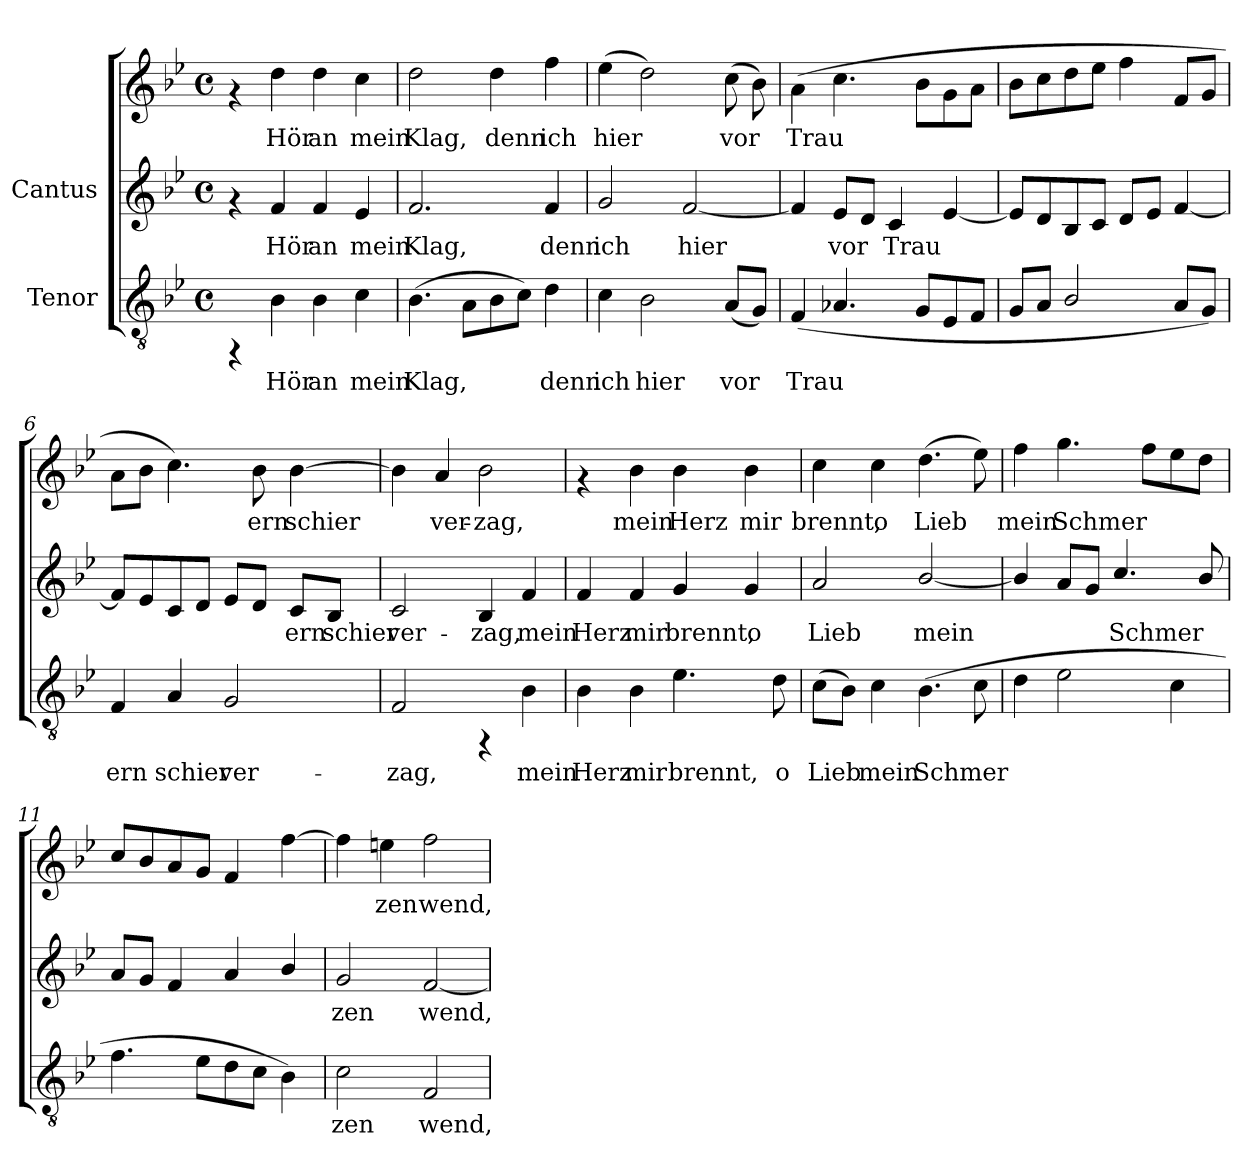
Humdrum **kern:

**kern	**text	**kern	**text	**kern	**text
*part2	*part2	*part1	*part1	*part1	*part1
*staff3	*staff3	*staff2	*staff2	*staff1	*staff1
*I"Tenor	*	*I"Cantus	*	*	*
!!LO:PB:g=z
*stria5	*	*stria5	*	*stria5	*
*clefGv2	*	*clefG2	*	*clefG2	*
*k[b-e-]	*	*k[b-e-]	*	*k[b-e-]	*
*B-:	*	*B-:	*	*B-:	*
*M4/4	*	*M4/4	*	*M4/4	*
*met(c)	*	*met(c)	*	*met(c)	*
*MM144	*	*MM144	*	*MM144	*
=1	=1	=1	=1	=1	=1
4rFF	.	4rf	.	4rf	.
!	!LO:LY:b:cj	!	!LO:LY:b:cj	!	!LO:LY:b:cj
4B-\	Hör	4f/	Hör	4dd\	Hör
!	!LO:LY:b:cj	!	!LO:LY:b:cj	!	!LO:LY:b:cj
4B-\	an	4f/	an	4dd\	an
!	!LO:LY:b:cj	!	!LO:LY:b:cj	!	!LO:LY:b:cj
4c\	mein	4e-/	mein	4cc\	mein
=2	=2	=2	=2	=2	=2
!	!LO:LY:b:cj	!	!LO:LY:b:cj	!	!LO:LY:b:cj
(>4.B-\	Klag,	2.f/	Klag,	2dd\	Klag,
!	!LO:LY:b:cj	!	!	!	!
8A\L	.	.	.	.	.
!	!LO:LY:b:cj	!	!	!	!LO:LY:b:cj
8B-\	.	.	.	4dd\	denn
!	!LO:LY:b:cj	!	!	!	!
8c\J)	.	.	.	.	.
!	!LO:LY:b:cj	!	!LO:LY:b:cj	!	!LO:LY:b:cj
4d\	denn	4f/	denn	4ff\	ich
=3	=3	=3	=3	=3	=3
!	!LO:LY:b:cj	!	!LO:LY:b:cj	!	!LO:LY:b:cj
4c\	ich	2g/	ich	(>4ee-\	hier
!	!LO:LY:b:cj	!	!	!	!LO:LY:b:cj
2B-\	hier	.	.	2dd\)	.
!	!	!	!LO:LY:b:cj	!	!
.	.	[<2f/	hier	.	.
!	!LO:LY:b:cj	!	!	!	!LO:LY:b:cj
(<8A/L	vor	.	.	(>8cc\	vor
!	!LO:LY:b:cj	!	!	!	!LO:LY:b:cj
8G/J)	.	.	.	8b-\)	.
=4	=4	=4	=4	=4	=4
!	!LO:LY:b:cj	!	!LO:LY:b:cj	!	!LO:LY:b:cj
(<4F/	Trau-	4f/]	-	(>4a\	Trau-
!	!LO:LY:b:cj	!	!LO:LY:b:cj	!	!LO:LY:b:cj
4.A-X/	--	8e-/L	vor	4.cc\	--
!	!	!	!LO:LY:b:cj	!	!
.	.	8d/J	.	.	.
!	!	!	!LO:LY:b:cj	!	!
.	.	4c/	Trau-	.	.
!	!LO:LY:b:cj	!	!	!	!LO:LY:b:cj
8G/L	--	.	.	8b-\L	--
!	!LO:LY:b:cj	!	!LO:LY:b:cj	!	!LO:LY:b:cj
8E-/	--	[<4e-/	--	8g\	--
!	!LO:LY:b:cj	!	!	!	!LO:LY:b:cj
8F/J	--	.	.	8a\J	--
!!LO:LB:g=z
=5	=5	=5	=5	=5	=5
8G/L	.	8e-/L]	.	8b-\L	.
8A/J	.	8d/	.	8cc\	.
2B-/	.	8B-/	.	8dd\	.
.	.	8c/J	.	8ee-\J	.
.	.	8d/L	.	4ff\	.
.	.	8e-/J	.	.	.
8A/L	.	[<4f/	.	8f/L	.
8G/J)	.	.	.	8g/J	.
=6	=6	=6	=6	=6	=6
!	!LO:LY:b:cj	!	!LO:LY:b:cj	!	!LO:LY:b:cj
4F/	-ern	8f/L]	.	8a\L	-
!	!	!	!LO:LY:b:cj	!	!LO:LY:b:cj
.	.	8e-/	.	8b-\J	.
!	!LO:LY:b:cj	!	!LO:LY:b:cj	!	!LO:LY:b:cj
4A/	schier	8c/	.	4.cc\)	.
!	!	!	!LO:LY:b:cj	!	!
.	.	8d/J	.	.	.
!	!LO:LY:b:cj	!	!LO:LY:b:cj	!	!
2G/	ver-	8e-/L	.	.	.
!	!	!	!LO:LY:b:cj	!	!LO:LY:b:cj
.	.	8d/J	.	8b-\	ern
!	!	!	!LO:LY:b:cj	!	!LO:LY:b:cj
.	.	8c/L	ern	[>4b-\	schier
!	!	!	!LO:LY:b:cj	!	!
.	.	8B-/J	schier	.	.
=7	=7	=7	=7	=7	=7
!	!LO:LY:b:cj	!	!LO:LY:b:cj	!	!LO:LY:b:cj
2F/	-zag,	2c/	ver-	4b-\]	.
!	!	!	!	!	!LO:LY:b:cj
.	.	.	.	4a/	ver-
!	!	!	!LO:LY:b:cj	!	!LO:LY:b:cj
4rFF	.	4B-/	-zag,	2b-\	-zag,
!	!LO:LY:b:cj	!	!LO:LY:b:cj	!	!
4B-\	mein	4f/	mein	.	.
=8	=8	=8	=8	=8	=8
!	!LO:LY:b:cj	!	!LO:LY:b:cj	!	!
4B-\	Herz	4f/	Herz	4rf	.
!	!LO:LY:b:cj	!	!LO:LY:b:cj	!	!LO:LY:b:cj
4B-\	mir	4f/	mir	4b-\	mein
!	!LO:LY:b:cj	!	!LO:LY:b:cj	!	!LO:LY:b:cj
4.e-\	brennt,	4g/	brennt,	4b-\	Herz
!	!	!	!LO:LY:b:cj	!	!LO:LY:b:cj
.	.	4g/	o	4b-\	mir
!	!LO:LY:b:cj	!	!	!	!
8d\	o	.	.	.	.
!!LO:LB:g=z
=9	=9	=9	=9	=9	=9
!	!LO:LY:b:cj	!	!LO:LY:b:cj	!	!LO:LY:b:cj
(>8c\L	Lieb	2a/	Lieb	4cc\	brennt,
!	!LO:LY:b:cj	!	!	!	!
8B-\J)	.	.	.	.	.
!	!LO:LY:b:cj	!	!	!	!LO:LY:b:cj
4c\	mein	.	.	4cc\	o
!	!LO:LY:b:cj	!	!LO:LY:b:cj	!	!LO:LY:b:cj
(>4.B-\	Schmer-	[<2b-/	mein	(>4.dd\	Lieb
!	!LO:LY:b:cj	!	!	!	!LO:LY:b:cj
8c\	--	.	.	8ee-\)	.
=10	=10	=10	=10	=10	=10
!	!	!	!LO:LY:b:cj	!	!LO:LY:b:cj
4d\	.	4b-/]	-	4ff\	mein
!	!	!	!LO:LY:b:cj	!	!LO:LY:b:cj
2e-\	.	8a/L	.	4.gg\	Schmer-
!	!	!	!LO:LY:b:cj	!	!
.	.	8g/J	.	.	.
!	!	!	!LO:LY:b:cj	!	!
.	.	4.cc/	Schmer-	.	.
!	!	!	!	!	!LO:LY:b:cj
.	.	.	.	8ff\L	--
!	!	!	!	!	!LO:LY:b:cj
4c\	.	.	.	8ee-\	--
!	!	!	!LO:LY:b:cj	!	!LO:LY:b:cj
.	.	8b-/	--	8dd\J	--
=11	=11	=11	=11	=11	=11
4.f\	.	8a/L	.	8cc/L	.
.	.	8g/J	.	8b-/	.
.	.	4f/	.	8a/	.
8e-\L	.	.	.	8g/J	.
8d\	.	4a/	.	4f/	.
8c\J	.	.	.	.	.
4B-\)	.	4b-/	.	[>4ff\	.
=12	=12	=12	=12	=12	=12
!	!LO:LY:b:cj	!	!LO:LY:b:cj	!	!LO:LY:b:cj
2c\	-zen	2g/	zen	4ff\]	-
!	!	!	!	!	!LO:LY:b:cj
.	.	.	.	4een\	zen
!	!LO:LY:b:cj	!	!LO:LY:b:cj	!	!LO:LY:b:cj
2F/	wend,	[<2f/	wend,	2ff\	wend,
=	=	=	=	=	=
*-	*-	*-	*-	*-	*-
